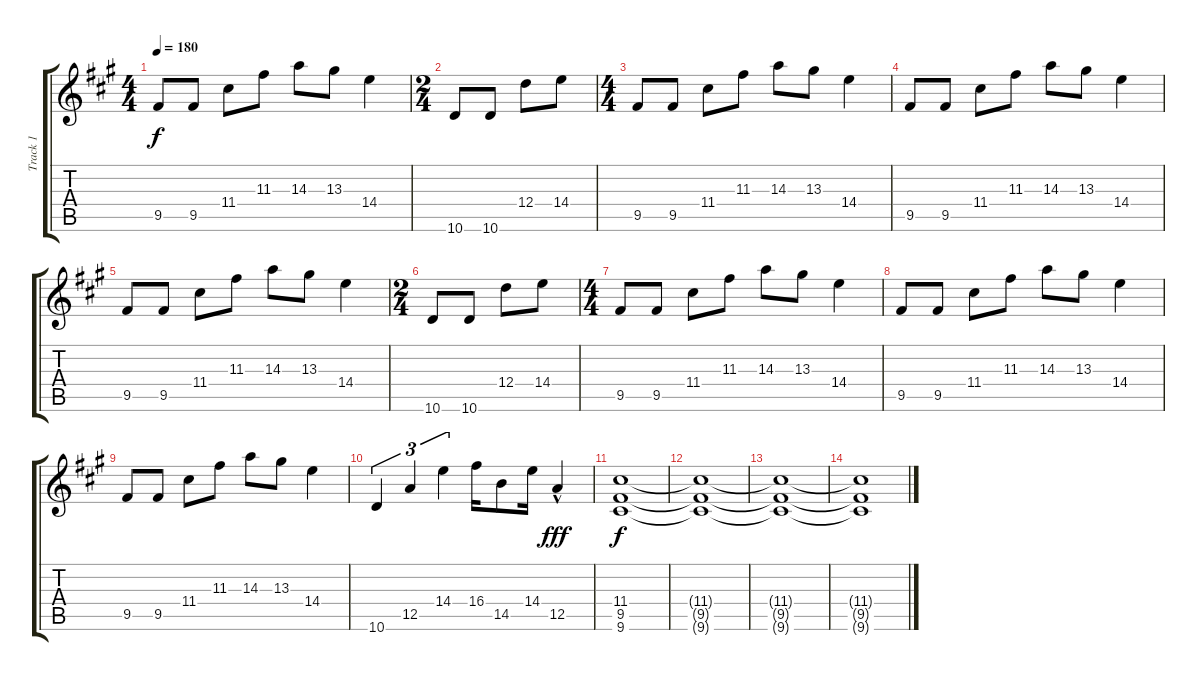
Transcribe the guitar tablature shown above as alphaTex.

\track ("Track 1" "Track 1") {instrument overdrivenguitar}
\staff {score tabs}
\tuning (E4 B3 G3 D3 A2 E2) {hide}
\ts (4 4)
\tempo 180
\clef g2
\ks a
9.5.8{dy f} 9.5.8 11.4.8 11.3.8 14.3.8 13.3.8 14.4.4 |
\ts (2 4)
10.6.8 10.6.8 12.4.8 14.4.8 |
\ts (4 4)
9.5.8 9.5.8 11.4.8 11.3.8 14.3.8 13.3.8 14.4.4 |
9.5.8 9.5.8 11.4.8 11.3.8 14.3.8 13.3.8 14.4.4 |
9.5.8 9.5.8 11.4.8 11.3.8 14.3.8 13.3.8 14.4.4 |
\ts (2 4)
10.6.8 10.6.8 12.4.8 14.4.8 |
\ts (4 4)
9.5.8 9.5.8 11.4.8 11.3.8 14.3.8 13.3.8 14.4.4 |
9.5.8 9.5.8 11.4.8 11.3.8 14.3.8 13.3.8 14.4.4 |
9.5.8 9.5.8 11.4.8 11.3.8 14.3.8 13.3.8 14.4.4 |
10.6.4{tu (3 2)} 12.5.4{tu (3 2)} 14.4.4{tu (3 2)} 16.4.16 14.5.8 14.4.16 12.5{hac}.4{dy fff} |
(11.4 9.5 9.6).1{dy f} |
(11.4{t} 9.5{t} 9.6{t}).1 |
(11.4{t} 9.5{t} 9.6{t}).1 |
(11.4{t} 9.5{t} 9.6{t}).1
